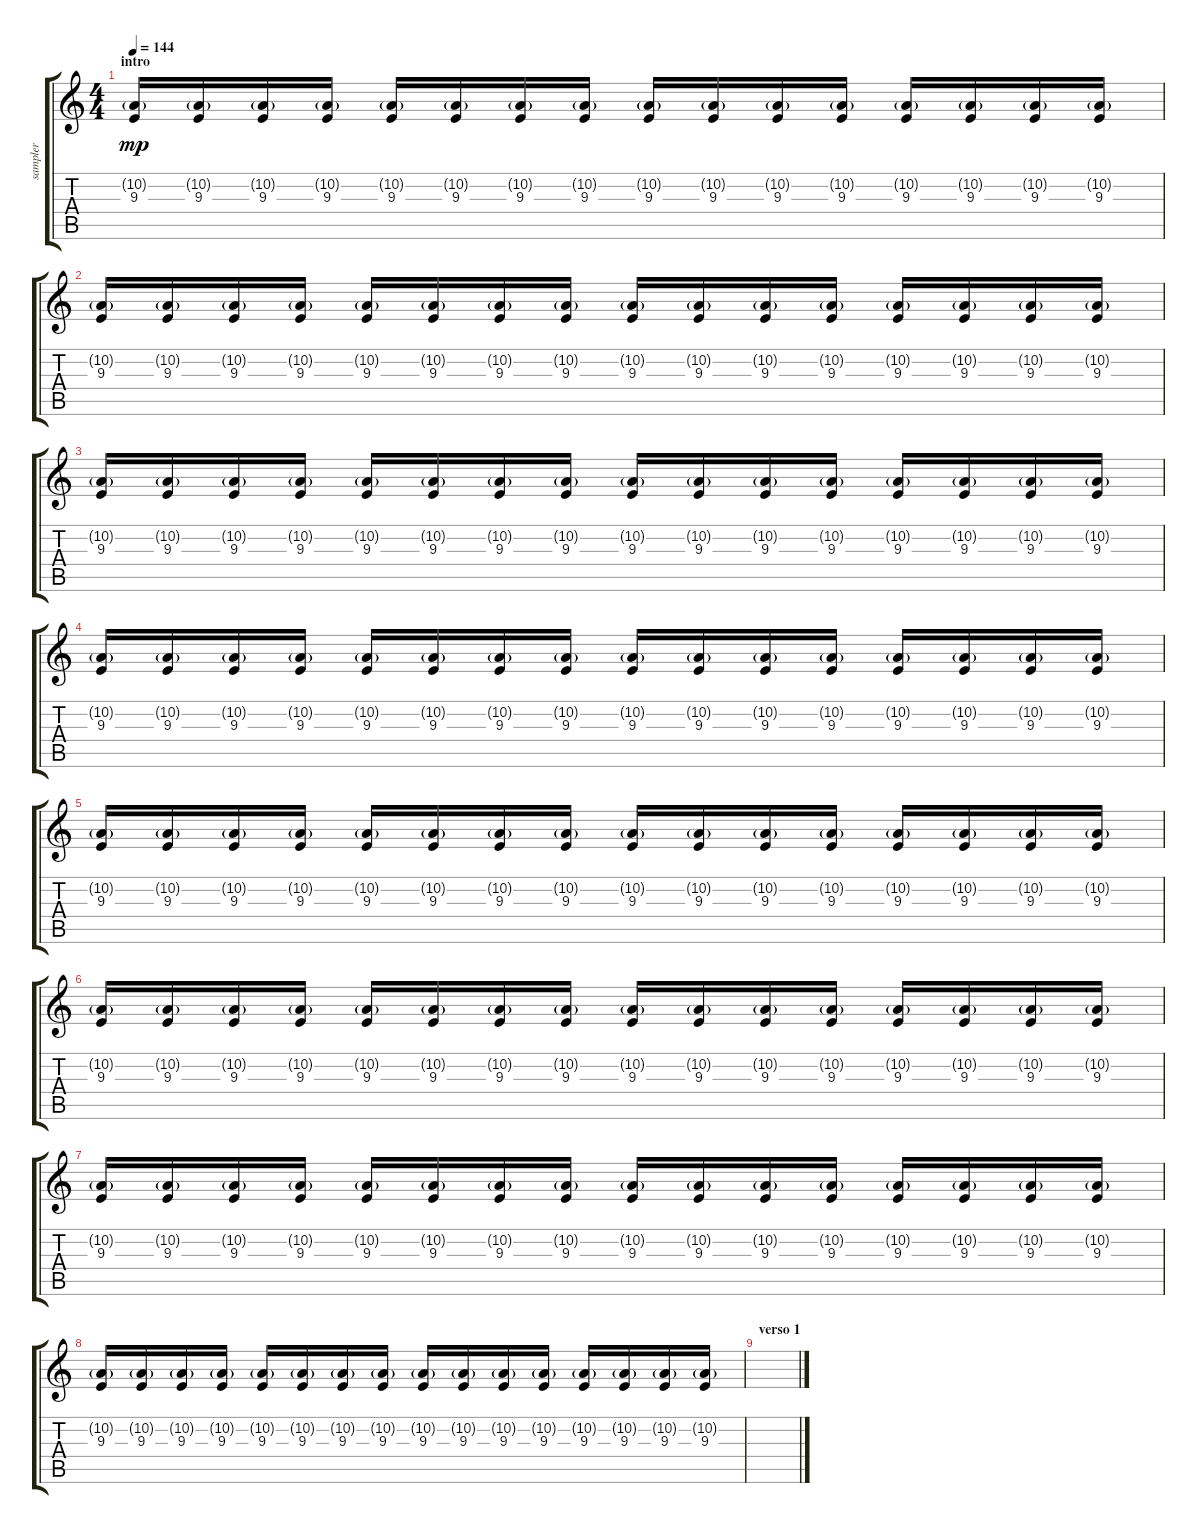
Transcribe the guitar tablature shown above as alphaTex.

\track ("sampler" "sampler") {instrument pizzicatostrings}
\staff {score tabs}
\tuning (E4 B3 G3 D3 A2 E2) {hide}
\ts (4 4)
\section ("" "intro")
\tempo 144
\clef g2
\ks c
(10.2{g} 9.3).16{dy mp instrument pizzicatostrings} (10.2{g} 9.3).16 (10.2{g} 9.3).16 (10.2{g} 9.3).16 (10.2{g} 9.3).16 (10.2{g} 9.3).16 (10.2{g} 9.3).16 (10.2{g} 9.3).16 (10.2{g} 9.3).16 (10.2{g} 9.3).16 (10.2{g} 9.3).16 (10.2{g} 9.3).16 (10.2{g} 9.3).16 (10.2{g} 9.3).16 (10.2{g} 9.3).16 (10.2{g} 9.3).16 |
(10.2{g} 9.3).16 (10.2{g} 9.3).16 (10.2{g} 9.3).16 (10.2{g} 9.3).16 (10.2{g} 9.3).16 (10.2{g} 9.3).16 (10.2{g} 9.3).16 (10.2{g} 9.3).16 (10.2{g} 9.3).16 (10.2{g} 9.3).16 (10.2{g} 9.3).16 (10.2{g} 9.3).16 (10.2{g} 9.3).16 (10.2{g} 9.3).16 (10.2{g} 9.3).16 (10.2{g} 9.3).16 |
(10.2{g} 9.3).16 (10.2{g} 9.3).16 (10.2{g} 9.3).16 (10.2{g} 9.3).16 (10.2{g} 9.3).16 (10.2{g} 9.3).16 (10.2{g} 9.3).16 (10.2{g} 9.3).16 (10.2{g} 9.3).16 (10.2{g} 9.3).16 (10.2{g} 9.3).16 (10.2{g} 9.3).16 (10.2{g} 9.3).16 (10.2{g} 9.3).16 (10.2{g} 9.3).16 (10.2{g} 9.3).16 |
(10.2{g} 9.3).16 (10.2{g} 9.3).16 (10.2{g} 9.3).16 (10.2{g} 9.3).16 (10.2{g} 9.3).16 (10.2{g} 9.3).16 (10.2{g} 9.3).16 (10.2{g} 9.3).16 (10.2{g} 9.3).16 (10.2{g} 9.3).16 (10.2{g} 9.3).16 (10.2{g} 9.3).16 (10.2{g} 9.3).16 (10.2{g} 9.3).16 (10.2{g} 9.3).16 (10.2{g} 9.3).16 |
(10.2{g} 9.3).16 (10.2{g} 9.3).16 (10.2{g} 9.3).16 (10.2{g} 9.3).16 (10.2{g} 9.3).16 (10.2{g} 9.3).16 (10.2{g} 9.3).16 (10.2{g} 9.3).16 (10.2{g} 9.3).16 (10.2{g} 9.3).16 (10.2{g} 9.3).16 (10.2{g} 9.3).16 (10.2{g} 9.3).16 (10.2{g} 9.3).16 (10.2{g} 9.3).16 (10.2{g} 9.3).16 |
(10.2{g} 9.3).16 (10.2{g} 9.3).16 (10.2{g} 9.3).16 (10.2{g} 9.3).16 (10.2{g} 9.3).16 (10.2{g} 9.3).16 (10.2{g} 9.3).16 (10.2{g} 9.3).16 (10.2{g} 9.3).16 (10.2{g} 9.3).16 (10.2{g} 9.3).16 (10.2{g} 9.3).16 (10.2{g} 9.3).16 (10.2{g} 9.3).16 (10.2{g} 9.3).16 (10.2{g} 9.3).16 |
(10.2{g} 9.3).16 (10.2{g} 9.3).16 (10.2{g} 9.3).16 (10.2{g} 9.3).16 (10.2{g} 9.3).16 (10.2{g} 9.3).16 (10.2{g} 9.3).16 (10.2{g} 9.3).16 (10.2{g} 9.3).16 (10.2{g} 9.3).16 (10.2{g} 9.3).16 (10.2{g} 9.3).16 (10.2{g} 9.3).16 (10.2{g} 9.3).16 (10.2{g} 9.3).16 (10.2{g} 9.3).16 |
(10.2{g} 9.3).16 (10.2{g} 9.3).16 (10.2{g} 9.3).16 (10.2{g} 9.3).16 (10.2{g} 9.3).16 (10.2{g} 9.3).16 (10.2{g} 9.3).16 (10.2{g} 9.3).16 (10.2{g} 9.3).16 (10.2{g} 9.3).16 (10.2{g} 9.3).16 (10.2{g} 9.3).16 (10.2{g} 9.3).16 (10.2{g} 9.3).16 (10.2{g} 9.3).16 (10.2{g} 9.3).16 |
\section ("" "verso 1")
